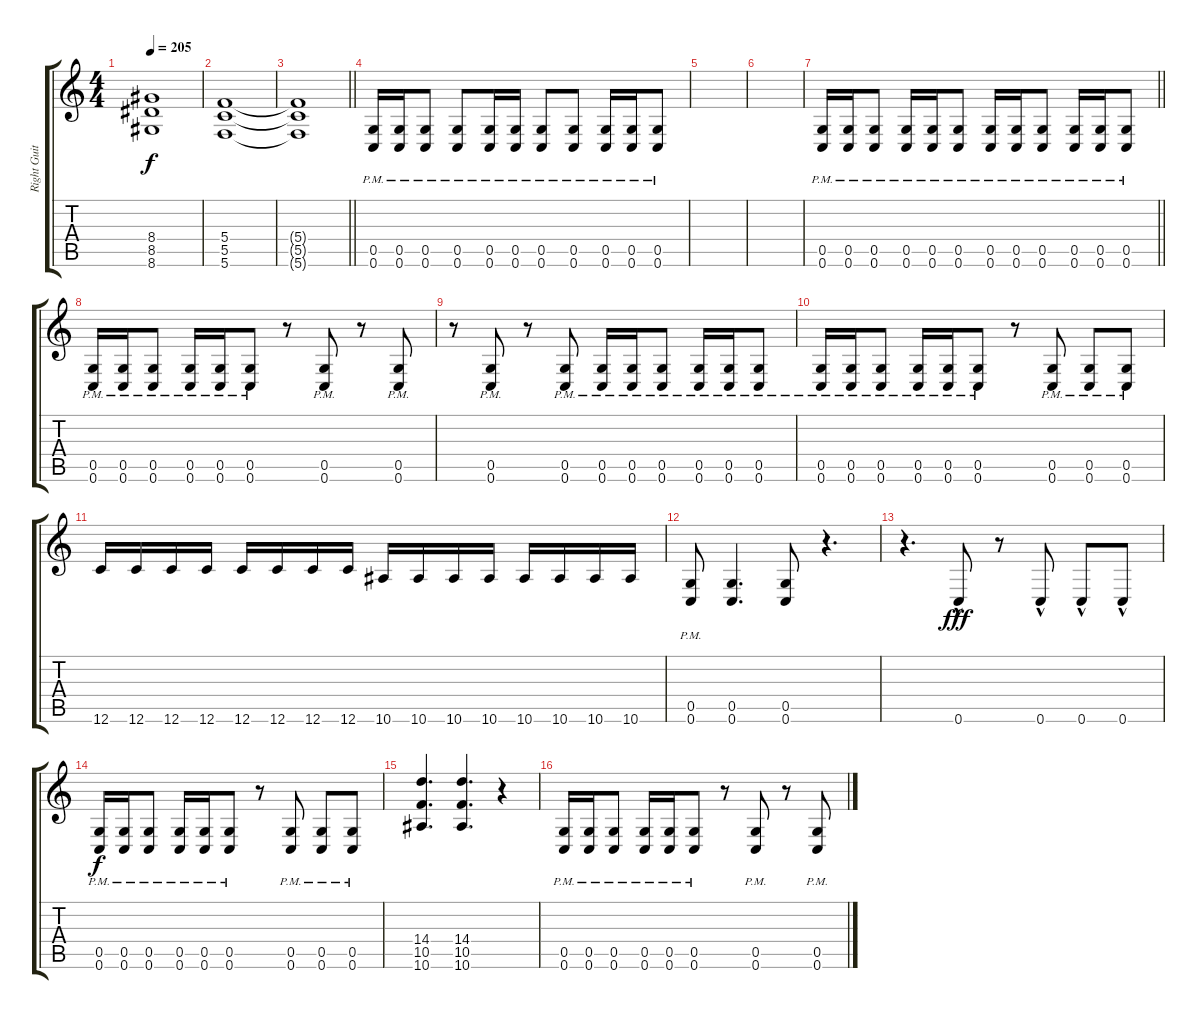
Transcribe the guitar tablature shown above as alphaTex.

\track ("Right Guitar" "Right Guit") {instrument distortionguitar}
\staff {score tabs}
\tuning (D4 A3 F3 C3 G2 C2) {hide}
\ts (4 4)
\tempo 205
\clef g2
\ks c
(8.4{t} 8.5{t} 8.6{t}).1{dy f} |
(5.4 5.5 5.6).1 |
\barLineRight lightlight
(5.4{t} 5.5{t} 5.6{t}).1 |
(0.5{pm} 0.6{pm}).16{balance 16} (0.5{pm} 0.6{pm}).16 (0.5{pm} 0.6{pm}).8 (0.5{pm} 0.6{pm}).8 (0.5{pm} 0.6{pm}).16 (0.5{pm} 0.6{pm}).16 (0.5{pm} 0.6{pm}).8 (0.5{pm} 0.6{pm}).8 (0.5{pm} 0.6{pm}).16 (0.5{pm} 0.6{pm}).16 (0.5{pm} 0.6{pm}).8 |
|
|
\barLineRight lightlight
(0.5{pm} 0.6{pm}).16 (0.5{pm} 0.6{pm}).16 (0.5{pm} 0.6{pm}).8 (0.5{pm} 0.6{pm}).16 (0.5{pm} 0.6{pm}).16 (0.5{pm} 0.6{pm}).8 (0.5{pm} 0.6{pm}).16 (0.5{pm} 0.6{pm}).16 (0.5{pm} 0.6{pm}).8 (0.5{pm} 0.6{pm}).16 (0.5{pm} 0.6{pm}).16 (0.5{pm} 0.6{pm}).8 |
(0.5{pm} 0.6{pm}).16 (0.5{pm} 0.6{pm}).16 (0.5{pm} 0.6{pm}).8 (0.5{pm} 0.6{pm}).16 (0.5{pm} 0.6{pm}).16 (0.5{pm} 0.6{pm}).8 r.8 (0.5{pm} 0.6{pm}).8 r.8 (0.5{pm} 0.6{pm}).8 |
r.8 (0.5{pm} 0.6{pm}).8 r.8 (0.5{pm} 0.6{pm}).8 (0.5{pm} 0.6{pm}).16 (0.5{pm} 0.6{pm}).16 (0.5{pm} 0.6{pm}).8 (0.5{pm} 0.6{pm}).16 (0.5{pm} 0.6{pm}).16 (0.5{pm} 0.6{pm}).8 |
(0.5{pm} 0.6{pm}).16 (0.5{pm} 0.6{pm}).16 (0.5{pm} 0.6{pm}).8 (0.5{pm} 0.6{pm}).16 (0.5{pm} 0.6{pm}).16 (0.5{pm} 0.6{pm}).8 r.8 (0.5{pm} 0.6{pm}).8 (0.5{pm} 0.6{pm}).8 (0.5{pm} 0.6{pm}).8 |
12.6.16 12.6.16 12.6.16 12.6.16 12.6.16 12.6.16 12.6.16 12.6.16 10.6.16 10.6.16 10.6.16 10.6.16 10.6.16 10.6.16 10.6.16 10.6.16 |
(0.5{pm} 0.6{pm}).8 (0.5 0.6).4{d} (0.5 0.6).8 r.4{d} |
r.4{d} 0.6{hac}.8{dy fff} r.8 0.6{hac}.8 0.6{hac}.8 0.6{hac}.8 |
(0.5{pm} 0.6{pm}).16{dy f} (0.5{pm} 0.6{pm}).16 (0.5{pm} 0.6{pm}).8 (0.5{pm} 0.6{pm}).16 (0.5{pm} 0.6{pm}).16 (0.5{pm} 0.6{pm}).8 r.8 (0.5{pm} 0.6{pm}).8 (0.5{pm} 0.6{pm}).8 (0.5{pm} 0.6{pm}).8 |
(14.4 10.5 10.6).4{d} (14.4 10.5 10.6).4{d} r.4 |
(0.5{pm} 0.6{pm}).16 (0.5{pm} 0.6{pm}).16 (0.5{pm} 0.6{pm}).8 (0.5{pm} 0.6{pm}).16 (0.5{pm} 0.6{pm}).16 (0.5{pm} 0.6{pm}).8 r.8 (0.5{pm} 0.6{pm}).8 r.8 (0.5{pm} 0.6{pm}).8
